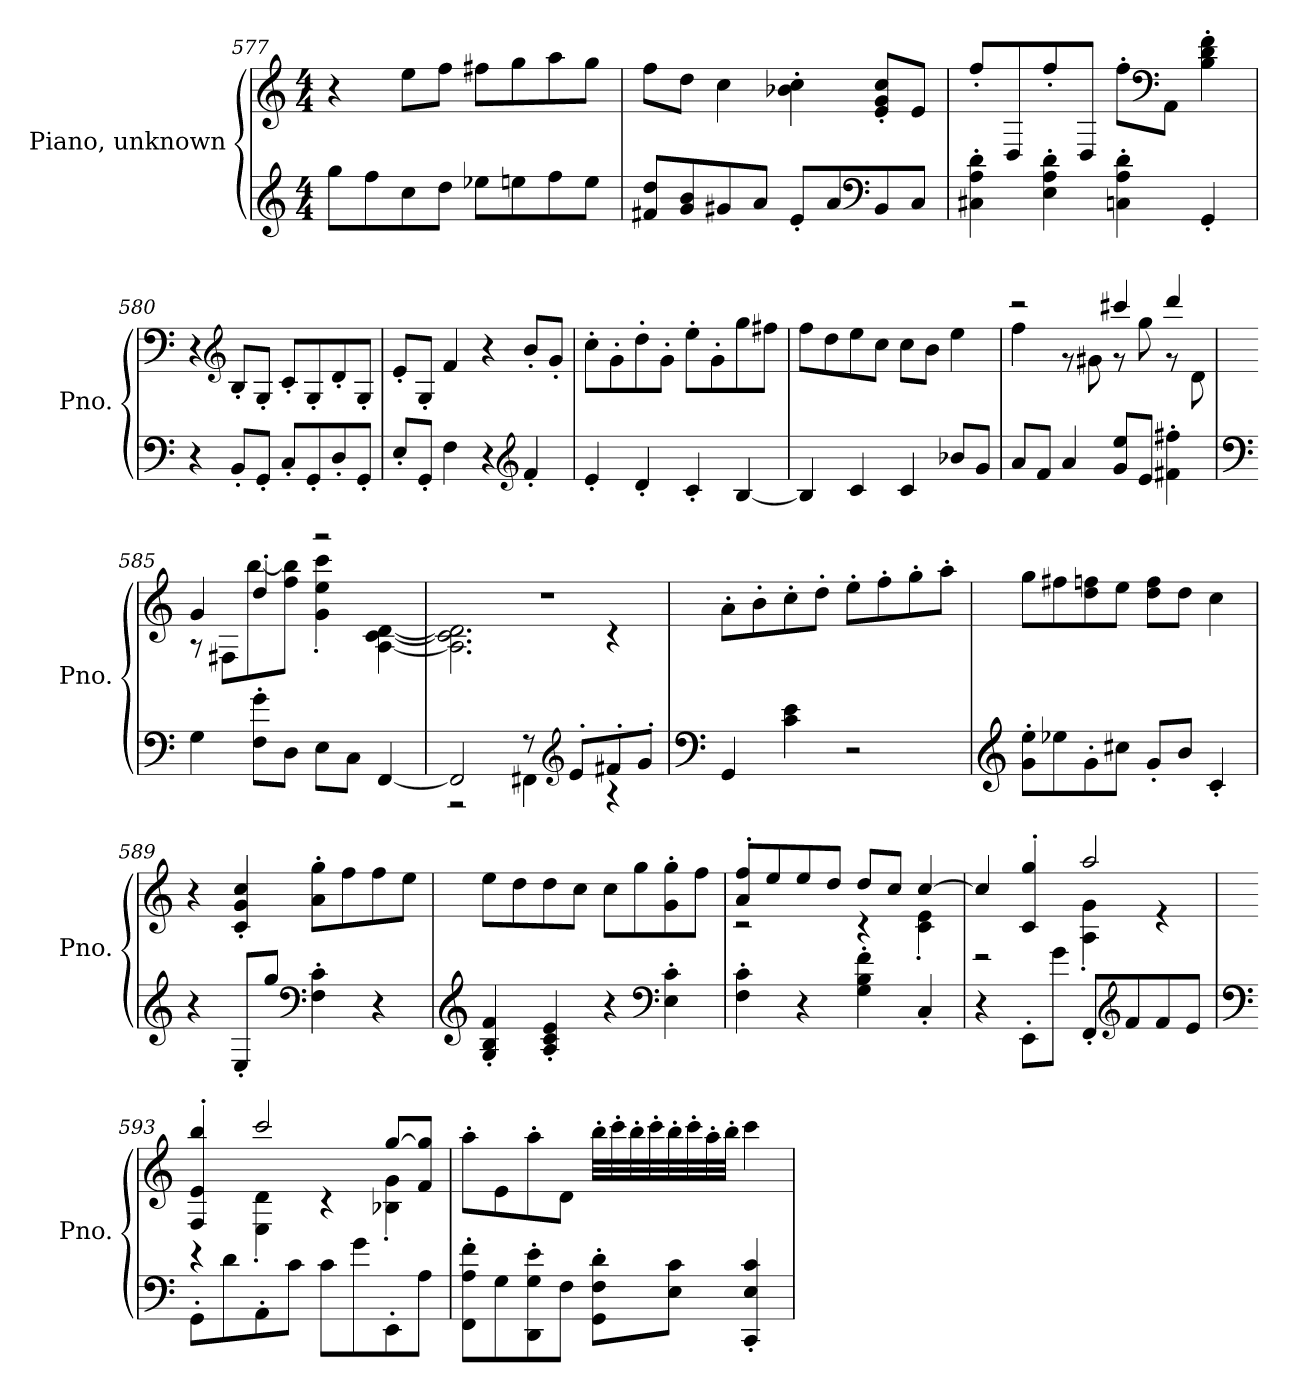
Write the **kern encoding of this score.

**kern	**kern
*part1	*part1
*staff2	*staff1
*I"Piano, unknown	*
*I'Pno.	*
*clefG2	*clefG2
*k[]	*k[]
*M4/4	*M4/4
=577	=577
8gg\L	4r
8ff\	.
8cc\	8ee\L
8dd\J	8ff\J
8ee-X\L	8ff#X\L
8een\	8gg\
8ff\	8aa\
8ee\J	8gg\J
=578	=578
8f#X/ 8dd/L	8ff\L
8g/ 8b/	8dd\J
8g#X/	4cc\
8a/J	.
8e'/L	4b-X\' 4cc\'
8a/	.
*clefF4	*
8BB/	8e/' 8g/' 8cc/'L
8C/J	8e/J
=579	=579
4C#X\' 4A\' 4d\'	8ff'/L
.	8D/
4E\' 4A\' 4d\'	8ff'/
.	8D/J
4Cn\' 4A\' 4d\'	8ff'\L
*	*clefF4
.	8AA\J
4GG'/	4B\' 4d\' 4f\'
!!LO:LB:g=z
=580	=580
4r	4r
*	*clefG2
8BB'/L	8B'/L
8GG'/J	8G'/J
8C'/L	8c'/L
8GG'/	8G'/
8D'/	8d'/
8GG'/J	8G'/J
=581	=581
8E'/L	8e'/L
8GG'/J	8G'/J
4F\	4f/
4r	4r
*clefG2	*
4f'/	8b'/L
.	8g'/J
=582	=582
4e'/	8cc'\L
.	8g'\
4d'/	8dd'\
.	8g'\J
4c'/	8ee'\L
.	8g'\
[4B/	8gg\
.	8ff#X\J
=583	=583
4B/]	8ff\L
.	8dd\
4c/	8ee\
.	8cc\J
4c/	8cc\L
.	8b\J
8b-X/L	4ee\
8g/J	.
!!LO:LB:g=z
=584	=584
*	*^
8a/L	2r	4ff\
8f/J	.	.
4a/	.	8r
.	.	8g#X\
8g/ 8ee/L	4ccc#X/	8r
8e/J	.	8gg\
4f#X\' 4ff#X\'	4ddd/	8r
.	.	8d\
=585	=585	=585
*clefF4	*	*
4G\	4g/	8r
.	.	8F#X\L
8F\' 8g\'L	4dd'/	[8bb\
8D\J	.	8ff\ 8bb\]J
8E\L	2r	4g\' 4ee\' 4ccc\'
8C\J	.	.
[4FF/	.	[4A\ [4c\ [4d\
=586	=586	=586
*^	*	*
2FF/]	2r	1r	2.A\] 2.c\] 2.d\]
8r	4FF#X\	.	.
*clefG2	*	*	*
8e'/L	.	.	.
8f#X'/	4r	.	4r
8g'/J	.	.	.
*v	*v	*	*
*	*v	*v
=587	=587
*clefF4	*
4GG/	8a'\L
.	8b'\
4c\ 4e\	8cc'\
.	8dd'\J
2r	8ee'\L
.	8ff'\
.	8gg'\
.	8aa'\J
!!LO:PB:g=z
=588	=588
*clefG2	*
8g\' 8ee\'L	8gg\L
8ee-X\	8ff#X\
8g'\	8dd\ 8ffn\
8cc#X\J	8ee\J
8g'/L	8dd\ 8ff\L
8b/J	8dd\J
4c'/	4cc\
=589	=589
4r	4r
8E'/L	4c/' 4g/' 4cc/'
8gg/J	.
*clefF4	*
4F\' 4c\'	8a\' 8gg\'L
.	8ff\
4r	8ff\
.	8ee\J
=590	=590
*clefG2	*
4G/' 4B/' 4f/'	8ee\L
.	8dd\
4A/' 4c/' 4e/'	8dd\
.	8cc\J
4r	8cc\L
.	8gg\
*clefF4	*
4E\' 4c\'	8g\' 8gg\'
.	8ff\J
=591	=591
*	*^
4F\' 4c\'	8a/' 8ff/'L	2r
.	8ee/	.
4r	8ee/	.
.	8dd/J	.
4G\' 4B\' 4f\'	8dd/L	4r
.	8cc/J	.
4C'/	[4cc/	4c\' 4e\'
!!LO:LB:g=z	!!
=592	=592	=592
4r	4cc/]	2r
8EE'\L	4c/' 4gg/'	.
8g\J	.	.
8FF'/L	2aa/	4A\' 4g\'
*clefG2	*	*
8f/	.	.
8f/	.	4r
8e/J	.	.
=593	=593	=593
*clefF4	*	*
8GG'\L	4F/' 4e/' 4bb/'	4r
8d\	.	.
8AA'\	2ccc/	4E\' 4d\'
8c\J	.	.
8c\L	.	4r
8g\	.	.
8EE'\	[8gg/L	4B-X\' 4g\'
8A\J	8f/ 8gg/]J	.
*	*v	*v
=594	=594
8FF\' 8A\' 8f\'L	8aa'\L
8G\	8e\
8DD\' 8G\' 8e\'	8aa'\
8F\J	8d\J
8GG\' 8F\' 8d\'L	32bb'\LLL
.	32ccc'\
.	32bb'\
.	32ccc'\
8E\ 8c\J	32bb'\
.	32ccc'\
.	32aa'\
.	32bb'\JJJ
4CC/' 4E/' 4c/'	4ccc\
=	=
*-	*-
